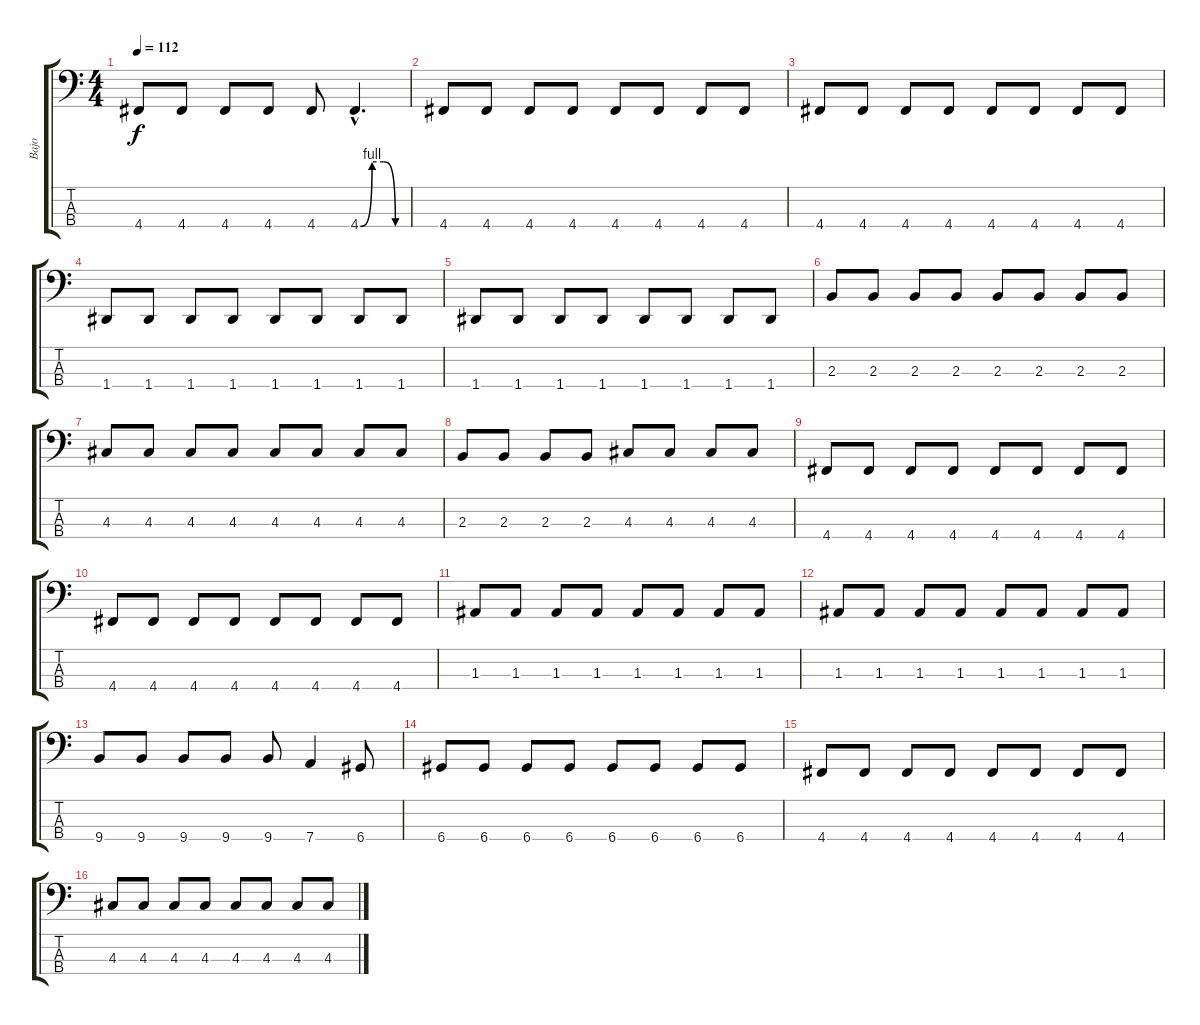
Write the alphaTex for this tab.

\track ("Bajo" "Bajo") {instrument electricbasspick}
\staff {score tabs}
\tuning (G2 D2 A1 D1) {hide}
\ts (4 4)
\tempo 112
\clef f4
\ks c
4.4.8{dy f} 4.4.8 4.4.8 4.4.8 4.4.8 4.4{be (custom 0 0 15 4 30 4 45 0 60 0) hac}.4{d} |
4.4.8 4.4.8 4.4.8 4.4.8 4.4.8 4.4.8 4.4.8 4.4.8 |
4.4.8 4.4.8 4.4.8 4.4.8 4.4.8 4.4.8 4.4.8 4.4.8 |
1.4.8 1.4.8 1.4.8 1.4.8 1.4.8 1.4.8 1.4.8 1.4.8 |
1.4.8 1.4.8 1.4.8 1.4.8 1.4.8 1.4.8 1.4.8 1.4.8 |
2.3.8 2.3.8 2.3.8 2.3.8 2.3.8 2.3.8 2.3.8 2.3.8 |
4.3.8 4.3.8 4.3.8 4.3.8 4.3.8 4.3.8 4.3.8 4.3.8 |
2.3.8 2.3.8 2.3.8 2.3.8 4.3.8 4.3.8 4.3.8 4.3.8 |
4.4.8 4.4.8 4.4.8 4.4.8 4.4.8 4.4.8 4.4.8 4.4.8 |
4.4.8 4.4.8 4.4.8 4.4.8 4.4.8 4.4.8 4.4.8 4.4.8 |
1.3.8 1.3.8 1.3.8 1.3.8 1.3.8 1.3.8 1.3.8 1.3.8 |
1.3.8 1.3.8 1.3.8 1.3.8 1.3.8 1.3.8 1.3.8 1.3.8 |
9.4.8 9.4.8 9.4.8 9.4.8 9.4.8 7.4.4 6.4.8 |
6.4.8 6.4.8 6.4.8 6.4.8 6.4.8 6.4.8 6.4.8 6.4.8 |
4.4.8 4.4.8 4.4.8 4.4.8 4.4.8 4.4.8 4.4.8 4.4.8 |
4.3.8 4.3.8 4.3.8 4.3.8 4.3.8 4.3.8 4.3.8 4.3.8
